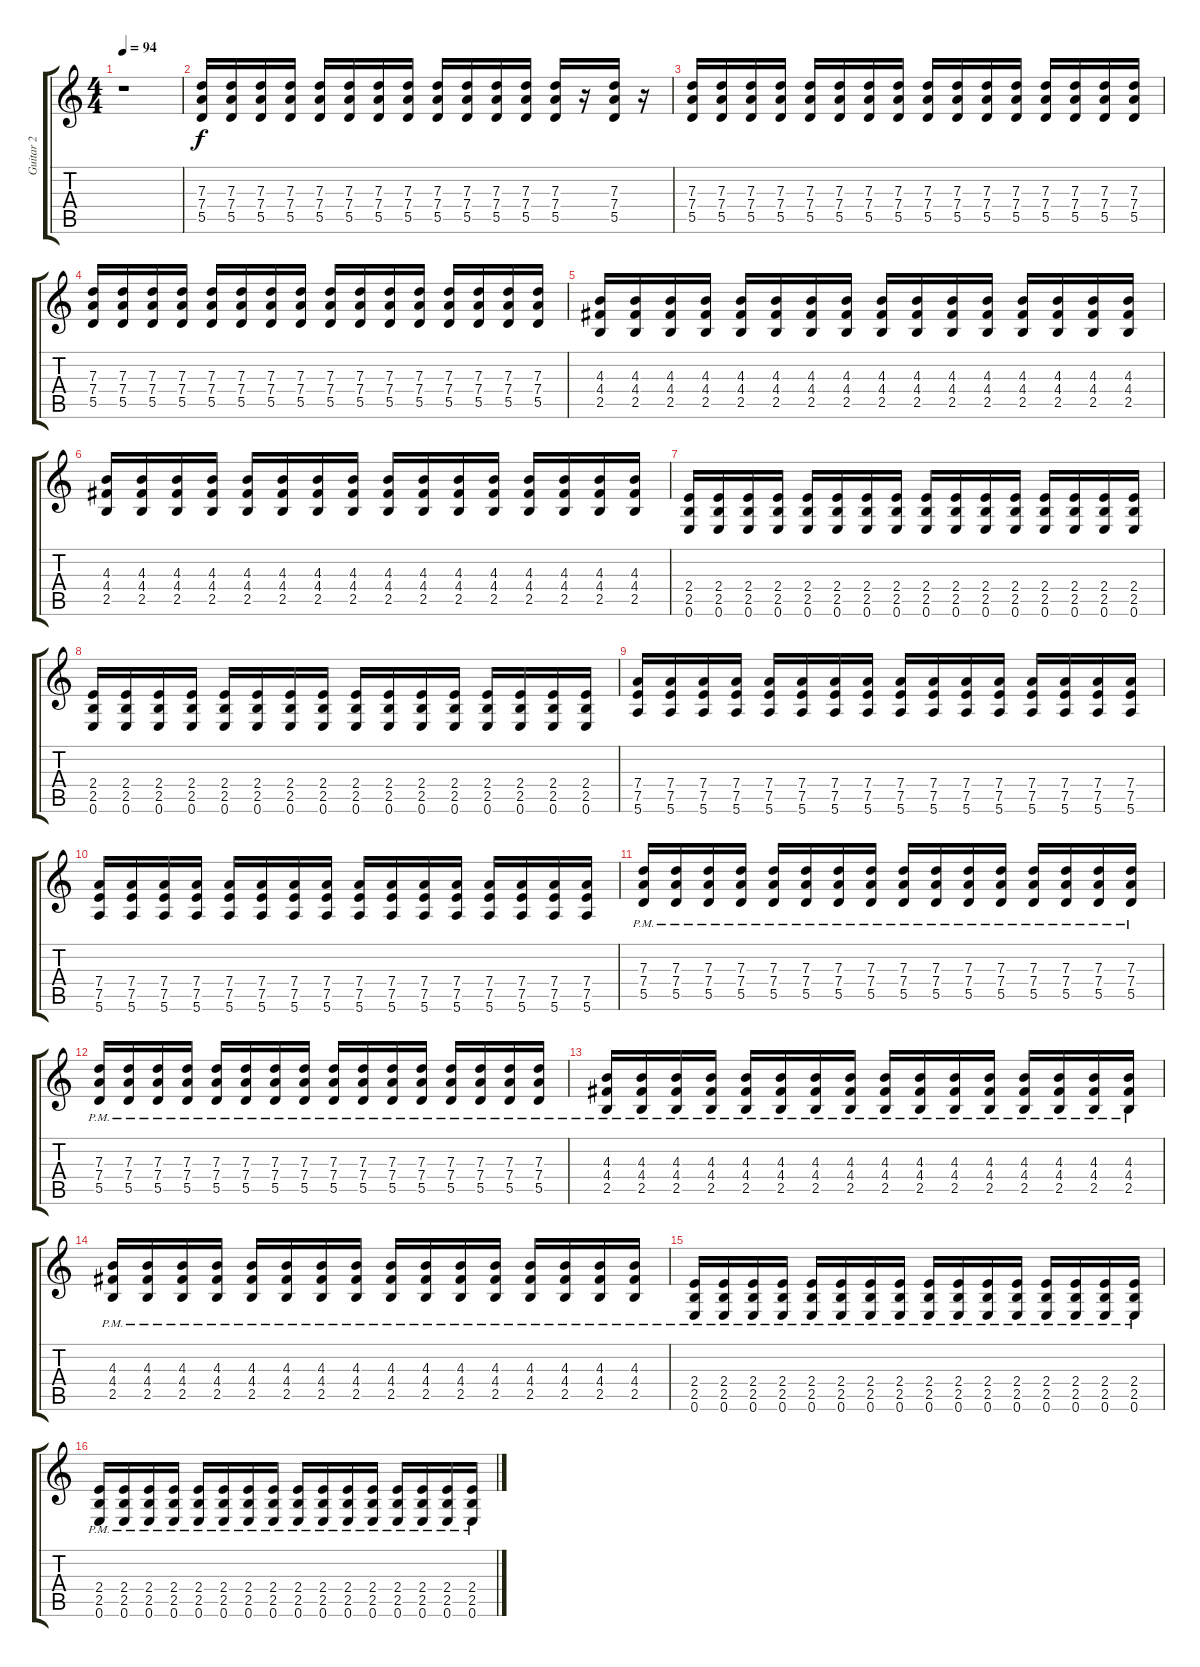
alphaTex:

\track ("Guitar 2" "Guitar 2") {instrument distortionguitar}
\staff {score tabs}
\tuning (E4 B3 G3 D3 A2 E2) {hide}
\ts (4 4)
\tempo 94
\clef g2
\ks c
r.1{dy f instrument distortionguitar} |
(7.3 7.4 5.5).16{volume 4} (7.3 7.4 5.5).16 (7.3 7.4 5.5).16 (7.3 7.4 5.5).16 (7.3 7.4 5.5).16 (7.3 7.4 5.5).16 (7.3 7.4 5.5).16 (7.3 7.4 5.5).16 (7.3 7.4 5.5).16 (7.3 7.4 5.5).16 (7.3 7.4 5.5).16 (7.3 7.4 5.5).16 (7.3 7.4 5.5).16{volume 4} r.16 (7.3 7.4 5.5).16 r.16 |
(7.3 7.4 5.5).16 (7.3 7.4 5.5).16 (7.3 7.4 5.5).16 (7.3 7.4 5.5).16 (7.3 7.4 5.5).16 (7.3 7.4 5.5).16 (7.3 7.4 5.5).16 (7.3 7.4 5.5).16 (7.3 7.4 5.5).16 (7.3 7.4 5.5).16 (7.3 7.4 5.5).16 (7.3 7.4 5.5).16 (7.3 7.4 5.5).16 (7.3 7.4 5.5).16 (7.3 7.4 5.5).16 (7.3 7.4 5.5).16 |
(7.3 7.4 5.5).16 (7.3 7.4 5.5).16 (7.3 7.4 5.5).16 (7.3 7.4 5.5).16 (7.3 7.4 5.5).16 (7.3 7.4 5.5).16 (7.3 7.4 5.5).16 (7.3 7.4 5.5).16 (7.3 7.4 5.5).16 (7.3 7.4 5.5).16 (7.3 7.4 5.5).16 (7.3 7.4 5.5).16 (7.3 7.4 5.5).16 (7.3 7.4 5.5).16 (7.3 7.4 5.5).16 (7.3 7.4 5.5).16 |
(4.3 4.4 2.5).16 (4.3 4.4 2.5).16 (4.3 4.4 2.5).16 (4.3 4.4 2.5).16 (4.3 4.4 2.5).16 (4.3 4.4 2.5).16 (4.3 4.4 2.5).16 (4.3 4.4 2.5).16 (4.3 4.4 2.5).16 (4.3 4.4 2.5).16 (4.3 4.4 2.5).16 (4.3 4.4 2.5).16 (4.3 4.4 2.5).16 (4.3 4.4 2.5).16 (4.3 4.4 2.5).16 (4.3 4.4 2.5).16 |
(4.3 4.4 2.5).16 (4.3 4.4 2.5).16 (4.3 4.4 2.5).16 (4.3 4.4 2.5).16 (4.3 4.4 2.5).16 (4.3 4.4 2.5).16 (4.3 4.4 2.5).16 (4.3 4.4 2.5).16 (4.3 4.4 2.5).16 (4.3 4.4 2.5).16 (4.3 4.4 2.5).16 (4.3 4.4 2.5).16 (4.3 4.4 2.5).16 (4.3 4.4 2.5).16 (4.3 4.4 2.5).16 (4.3 4.4 2.5).16 |
(2.4 2.5 0.6).16 (2.4 2.5 0.6).16 (2.4 2.5 0.6).16 (2.4 2.5 0.6).16 (2.4 2.5 0.6).16 (2.4 2.5 0.6).16 (2.4 2.5 0.6).16 (2.4 2.5 0.6).16 (2.4 2.5 0.6).16 (2.4 2.5 0.6).16 (2.4 2.5 0.6).16 (2.4 2.5 0.6).16 (2.4 2.5 0.6).16 (2.4 2.5 0.6).16 (2.4 2.5 0.6).16 (2.4 2.5 0.6).16 |
(2.4 2.5 0.6).16 (2.4 2.5 0.6).16 (2.4 2.5 0.6).16 (2.4 2.5 0.6).16 (2.4 2.5 0.6).16 (2.4 2.5 0.6).16 (2.4 2.5 0.6).16 (2.4 2.5 0.6).16 (2.4 2.5 0.6).16 (2.4 2.5 0.6).16 (2.4 2.5 0.6).16 (2.4 2.5 0.6).16 (2.4 2.5 0.6).16 (2.4 2.5 0.6).16 (2.4 2.5 0.6).16 (2.4 2.5 0.6).16 |
(7.4 7.5 5.6).16 (7.4 7.5 5.6).16 (7.4 7.5 5.6).16 (7.4 7.5 5.6).16 (7.4 7.5 5.6).16 (7.4 7.5 5.6).16 (7.4 7.5 5.6).16 (7.4 7.5 5.6).16 (7.4 7.5 5.6).16 (7.4 7.5 5.6).16 (7.4 7.5 5.6).16 (7.4 7.5 5.6).16 (7.4 7.5 5.6).16 (7.4 7.5 5.6).16 (7.4 7.5 5.6).16 (7.4 7.5 5.6).16 |
(7.4 7.5 5.6).16 (7.4 7.5 5.6).16 (7.4 7.5 5.6).16 (7.4 7.5 5.6).16 (7.4 7.5 5.6).16 (7.4 7.5 5.6).16 (7.4 7.5 5.6).16 (7.4 7.5 5.6).16 (7.4 7.5 5.6).16 (7.4 7.5 5.6).16 (7.4 7.5 5.6).16 (7.4 7.5 5.6).16 (7.4 7.5 5.6).16 (7.4 7.5 5.6).16 (7.4 7.5 5.6).16 (7.4 7.5 5.6).16 |
(7.3{pm} 7.4{pm} 5.5{pm}).16{volume 3} (7.3{pm} 7.4{pm} 5.5{pm}).16 (7.3{pm} 7.4{pm} 5.5{pm}).16 (7.3{pm} 7.4{pm} 5.5{pm}).16 (7.3{pm} 7.4{pm} 5.5{pm}).16 (7.3{pm} 7.4{pm} 5.5{pm}).16 (7.3{pm} 7.4{pm} 5.5{pm}).16 (7.3{pm} 7.4{pm} 5.5{pm}).16 (7.3{pm} 7.4{pm} 5.5{pm}).16 (7.3{pm} 7.4{pm} 5.5{pm}).16 (7.3{pm} 7.4{pm} 5.5{pm}).16 (7.3{pm} 7.4{pm} 5.5{pm}).16 (7.3{pm} 7.4{pm} 5.5{pm}).16 (7.3{pm} 7.4{pm} 5.5{pm}).16 (7.3{pm} 7.4{pm} 5.5{pm}).16 (7.3{pm} 7.4{pm} 5.5{pm}).16 |
(7.3{pm} 7.4{pm} 5.5{pm}).16 (7.3{pm} 7.4{pm} 5.5{pm}).16 (7.3{pm} 7.4{pm} 5.5{pm}).16 (7.3{pm} 7.4{pm} 5.5{pm}).16 (7.3{pm} 7.4{pm} 5.5{pm}).16 (7.3{pm} 7.4{pm} 5.5{pm}).16 (7.3{pm} 7.4{pm} 5.5{pm}).16 (7.3{pm} 7.4{pm} 5.5{pm}).16 (7.3{pm} 7.4{pm} 5.5{pm}).16 (7.3{pm} 7.4{pm} 5.5{pm}).16 (7.3{pm} 7.4{pm} 5.5{pm}).16 (7.3{pm} 7.4{pm} 5.5{pm}).16 (7.3{pm} 7.4{pm} 5.5{pm}).16 (7.3{pm} 7.4{pm} 5.5{pm}).16 (7.3{pm} 7.4{pm} 5.5{pm}).16 (7.3{pm} 7.4{pm} 5.5{pm}).16 |
(4.3{pm} 4.4{pm} 2.5{pm}).16 (4.3{pm} 4.4{pm} 2.5{pm}).16 (4.3{pm} 4.4{pm} 2.5{pm}).16 (4.3{pm} 4.4{pm} 2.5{pm}).16 (4.3{pm} 4.4{pm} 2.5{pm}).16 (4.3{pm} 4.4{pm} 2.5{pm}).16 (4.3{pm} 4.4{pm} 2.5{pm}).16 (4.3{pm} 4.4{pm} 2.5{pm}).16 (4.3{pm} 4.4{pm} 2.5{pm}).16 (4.3{pm} 4.4{pm} 2.5{pm}).16 (4.3{pm} 4.4{pm} 2.5{pm}).16 (4.3{pm} 4.4{pm} 2.5{pm}).16 (4.3{pm} 4.4{pm} 2.5{pm}).16 (4.3{pm} 4.4{pm} 2.5{pm}).16 (4.3{pm} 4.4{pm} 2.5{pm}).16 (4.3{pm} 4.4{pm} 2.5{pm}).16 |
(4.3{pm} 4.4{pm} 2.5{pm}).16 (4.3{pm} 4.4{pm} 2.5{pm}).16 (4.3{pm} 4.4{pm} 2.5{pm}).16 (4.3{pm} 4.4{pm} 2.5{pm}).16 (4.3{pm} 4.4{pm} 2.5{pm}).16 (4.3{pm} 4.4{pm} 2.5{pm}).16 (4.3{pm} 4.4{pm} 2.5{pm}).16 (4.3{pm} 4.4{pm} 2.5{pm}).16 (4.3{pm} 4.4{pm} 2.5{pm}).16 (4.3{pm} 4.4{pm} 2.5{pm}).16 (4.3{pm} 4.4{pm} 2.5{pm}).16 (4.3{pm} 4.4{pm} 2.5{pm}).16 (4.3{pm} 4.4{pm} 2.5{pm}).16 (4.3{pm} 4.4{pm} 2.5{pm}).16 (4.3{pm} 4.4{pm} 2.5{pm}).16 (4.3{pm} 4.4{pm} 2.5{pm}).16 |
(2.4{pm} 2.5{pm} 0.6{pm}).16 (2.4{pm} 2.5{pm} 0.6{pm}).16 (2.4{pm} 2.5{pm} 0.6{pm}).16 (2.4{pm} 2.5{pm} 0.6{pm}).16 (2.4{pm} 2.5{pm} 0.6{pm}).16 (2.4{pm} 2.5{pm} 0.6{pm}).16 (2.4{pm} 2.5{pm} 0.6{pm}).16 (2.4{pm} 2.5{pm} 0.6{pm}).16 (2.4{pm} 2.5{pm} 0.6{pm}).16 (2.4{pm} 2.5{pm} 0.6{pm}).16 (2.4{pm} 2.5{pm} 0.6{pm}).16 (2.4{pm} 2.5{pm} 0.6{pm}).16 (2.4{pm} 2.5{pm} 0.6{pm}).16 (2.4{pm} 2.5{pm} 0.6{pm}).16 (2.4{pm} 2.5{pm} 0.6{pm}).16 (2.4{pm} 2.5{pm} 0.6{pm}).16 |
(2.4{pm} 2.5{pm} 0.6{pm}).16 (2.4{pm} 2.5{pm} 0.6{pm}).16 (2.4{pm} 2.5{pm} 0.6{pm}).16 (2.4{pm} 2.5{pm} 0.6{pm}).16 (2.4{pm} 2.5{pm} 0.6{pm}).16 (2.4{pm} 2.5{pm} 0.6{pm}).16 (2.4{pm} 2.5{pm} 0.6{pm}).16 (2.4{pm} 2.5{pm} 0.6{pm}).16 (2.4{pm} 2.5{pm} 0.6{pm}).16 (2.4{pm} 2.5{pm} 0.6{pm}).16 (2.4{pm} 2.5{pm} 0.6{pm}).16 (2.4{pm} 2.5{pm} 0.6{pm}).16 (2.4{pm} 2.5{pm} 0.6{pm}).16 (2.4{pm} 2.5{pm} 0.6{pm}).16 (2.4{pm} 2.5{pm} 0.6{pm}).16 (2.4{pm} 2.5{pm} 0.6{pm}).16
